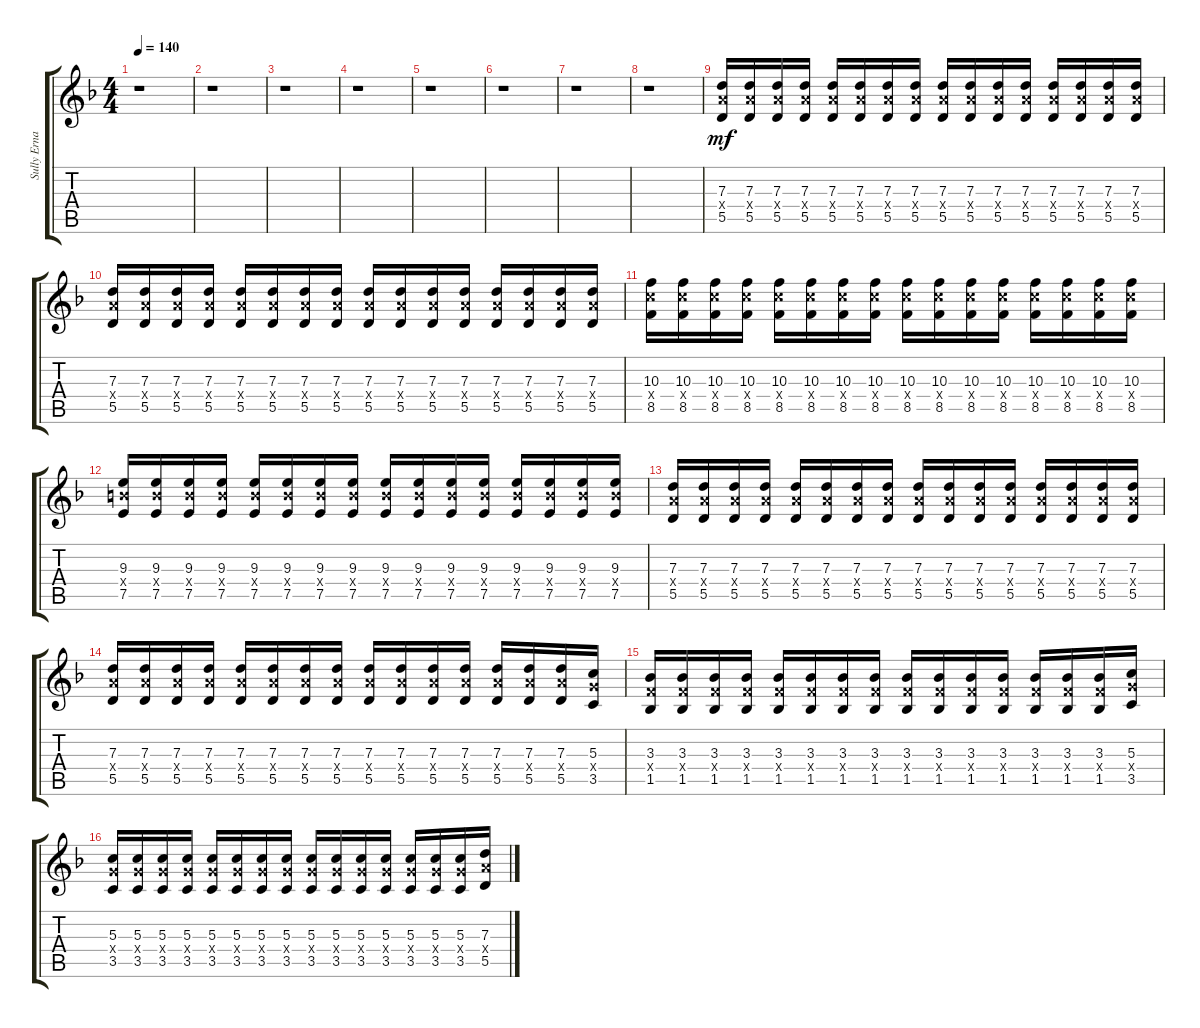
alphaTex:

\track ("Sully Erna" "Sully Erna") {instrument distortionguitar}
\staff {score tabs}
\tuning (E4 B3 G3 D3 A2 D2) {hide}
\ts (4 4)
\tempo 140
\clef g2
\ks f
r.1{dy mf instrument distortionguitar} |
r.1 |
r.1 |
r.1 |
r.1 |
r.1 |
r.1 |
r.1 |
(7.3 7.4{x} 5.5).16 (7.3 7.4{x} 5.5).16 (7.3 7.4{x} 5.5).16 (7.3 7.4{x} 5.5).16 (7.3 7.4{x} 5.5).16 (7.3 7.4{x} 5.5).16 (7.3 7.4{x} 5.5).16 (7.3 7.4{x} 5.5).16 (7.3 7.4{x} 5.5).16 (7.3 7.4{x} 5.5).16 (7.3 7.4{x} 5.5).16 (7.3 7.4{x} 5.5).16 (7.3 7.4{x} 5.5).16 (7.3 7.4{x} 5.5).16 (7.3 7.4{x} 5.5).16 (7.3 7.4{x} 5.5).16 |
(7.3 7.4{x} 5.5).16 (7.3 7.4{x} 5.5).16 (7.3 7.4{x} 5.5).16 (7.3 7.4{x} 5.5).16 (7.3 7.4{x} 5.5).16 (7.3 7.4{x} 5.5).16 (7.3 7.4{x} 5.5).16 (7.3 7.4{x} 5.5).16 (7.3 7.4{x} 5.5).16 (7.3 7.4{x} 5.5).16 (7.3 7.4{x} 5.5).16 (7.3 7.4{x} 5.5).16 (7.3 7.4{x} 5.5).16 (7.3 7.4{x} 5.5).16 (7.3 7.4{x} 5.5).16 (7.3 7.4{x} 5.5).16 |
(10.3 10.4{x} 8.5).16 (10.3 10.4{x} 8.5).16 (10.3 10.4{x} 8.5).16 (10.3 10.4{x} 8.5).16 (10.3 10.4{x} 8.5).16 (10.3 10.4{x} 8.5).16 (10.3 10.4{x} 8.5).16 (10.3 10.4{x} 8.5).16 (10.3 10.4{x} 8.5).16 (10.3 10.4{x} 8.5).16 (10.3 10.4{x} 8.5).16 (10.3 10.4{x} 8.5).16 (10.3 10.4{x} 8.5).16 (10.3 10.4{x} 8.5).16 (10.3 10.4{x} 8.5).16 (10.3 10.4{x} 8.5).16 |
(9.3 9.4{x} 7.5).16 (9.3 9.4{x} 7.5).16 (9.3 9.4{x} 7.5).16 (9.3 9.4{x} 7.5).16 (9.3 9.4{x} 7.5).16 (9.3 9.4{x} 7.5).16 (9.3 9.4{x} 7.5).16 (9.3 9.4{x} 7.5).16 (9.3 9.4{x} 7.5).16 (9.3 9.4{x} 7.5).16 (9.3 9.4{x} 7.5).16 (9.3 9.4{x} 7.5).16 (9.3 9.4{x} 7.5).16 (9.3 9.4{x} 7.5).16 (9.3 9.4{x} 7.5).16 (9.3 9.4{x} 7.5).16 |
(7.3 7.4{x} 5.5).16 (7.3 7.4{x} 5.5).16 (7.3 7.4{x} 5.5).16 (7.3 7.4{x} 5.5).16 (7.3 7.4{x} 5.5).16 (7.3 7.4{x} 5.5).16 (7.3 7.4{x} 5.5).16 (7.3 7.4{x} 5.5).16 (7.3 7.4{x} 5.5).16 (7.3 7.4{x} 5.5).16 (7.3 7.4{x} 5.5).16 (7.3 7.4{x} 5.5).16 (7.3 7.4{x} 5.5).16 (7.3 7.4{x} 5.5).16 (7.3 7.4{x} 5.5).16 (7.3 7.4{x} 5.5).16 |
(7.3 7.4{x} 5.5).16 (7.3 7.4{x} 5.5).16 (7.3 7.4{x} 5.5).16 (7.3 7.4{x} 5.5).16 (7.3 7.4{x} 5.5).16 (7.3 7.4{x} 5.5).16 (7.3 7.4{x} 5.5).16 (7.3 7.4{x} 5.5).16 (7.3 7.4{x} 5.5).16 (7.3 7.4{x} 5.5).16 (7.3 7.4{x} 5.5).16 (7.3 7.4{x} 5.5).16 (7.3 7.4{x} 5.5).16 (7.3 7.4{x} 5.5).16 (7.3 7.4{x} 5.5).16 (5.3 5.4{x} 3.5).16 |
(3.3 3.4{x} 1.5).16 (3.3 3.4{x} 1.5).16 (3.3 3.4{x} 1.5).16 (3.3 3.4{x} 1.5).16 (3.3 3.4{x} 1.5).16 (3.3 3.4{x} 1.5).16 (3.3 3.4{x} 1.5).16 (3.3 3.4{x} 1.5).16 (3.3 3.4{x} 1.5).16 (3.3 3.4{x} 1.5).16 (3.3 3.4{x} 1.5).16 (3.3 3.4{x} 1.5).16 (3.3 3.4{x} 1.5).16 (3.3 3.4{x} 1.5).16 (3.3 3.4{x} 1.5).16 (5.3 5.4{x} 3.5).16 |
(5.3 5.4{x} 3.5).16 (5.3 5.4{x} 3.5).16 (5.3 5.4{x} 3.5).16 (5.3 5.4{x} 3.5).16 (5.3 5.4{x} 3.5).16 (5.3 5.4{x} 3.5).16 (5.3 5.4{x} 3.5).16 (5.3 5.4{x} 3.5).16 (5.3 5.4{x} 3.5).16 (5.3 5.4{x} 3.5).16 (5.3 5.4{x} 3.5).16 (5.3 5.4{x} 3.5).16 (5.3 5.4{x} 3.5).16 (5.3 5.4{x} 3.5).16 (5.3 5.4{x} 3.5).16 (7.3 7.4{x} 5.5).16
